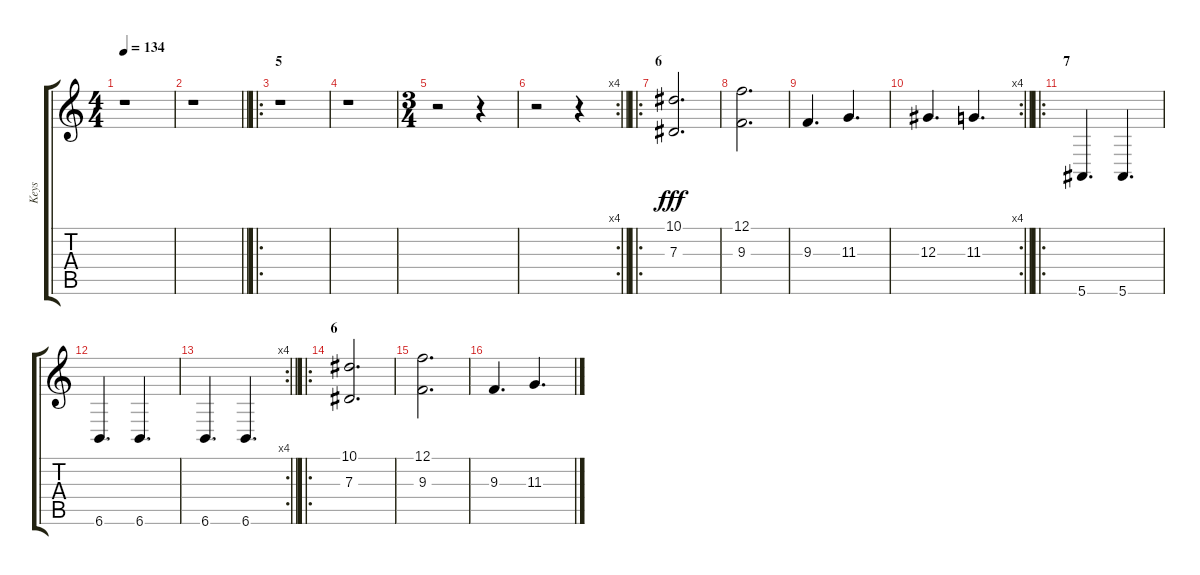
\track ("Keys" "Keys") {instrument flute}
\staff {score tabs}
\tuning (F4 C4 Ab3 Eb3 Bb2 F2) {hide}
\ts (4 4)
\tempo 134
\clef g2
\ks c
r.1{dy fff} |
\barLineRight lightlight
r.1 |
\ro
\section ("" "5")
r.1 |
r.1 |
\ts (3 4)
r.2 r.4 |
\rc 4
\barLineRight lightlight
r.2 r.4 |
\ro
\section ("" "6")
(10.1 7.3).2{d} |
(12.1 9.3).2{d} |
9.3.4{d} 11.3.4{d} |
\rc 4
\barLineRight lightlight
12.3.4{d} 11.3.4{d} |
\ro
\section ("" "7")
5.6.4{d} 5.6.4{d} |
6.6.4{d} 6.6.4{d} |
\rc 4
\barLineRight lightlight
6.6.4{d} 6.6.4{d} |
\ro
\section ("" "6")
(10.1 7.3).2{d} |
(12.1 9.3).2{d} |
9.3.4{d} 11.3.4{d}
